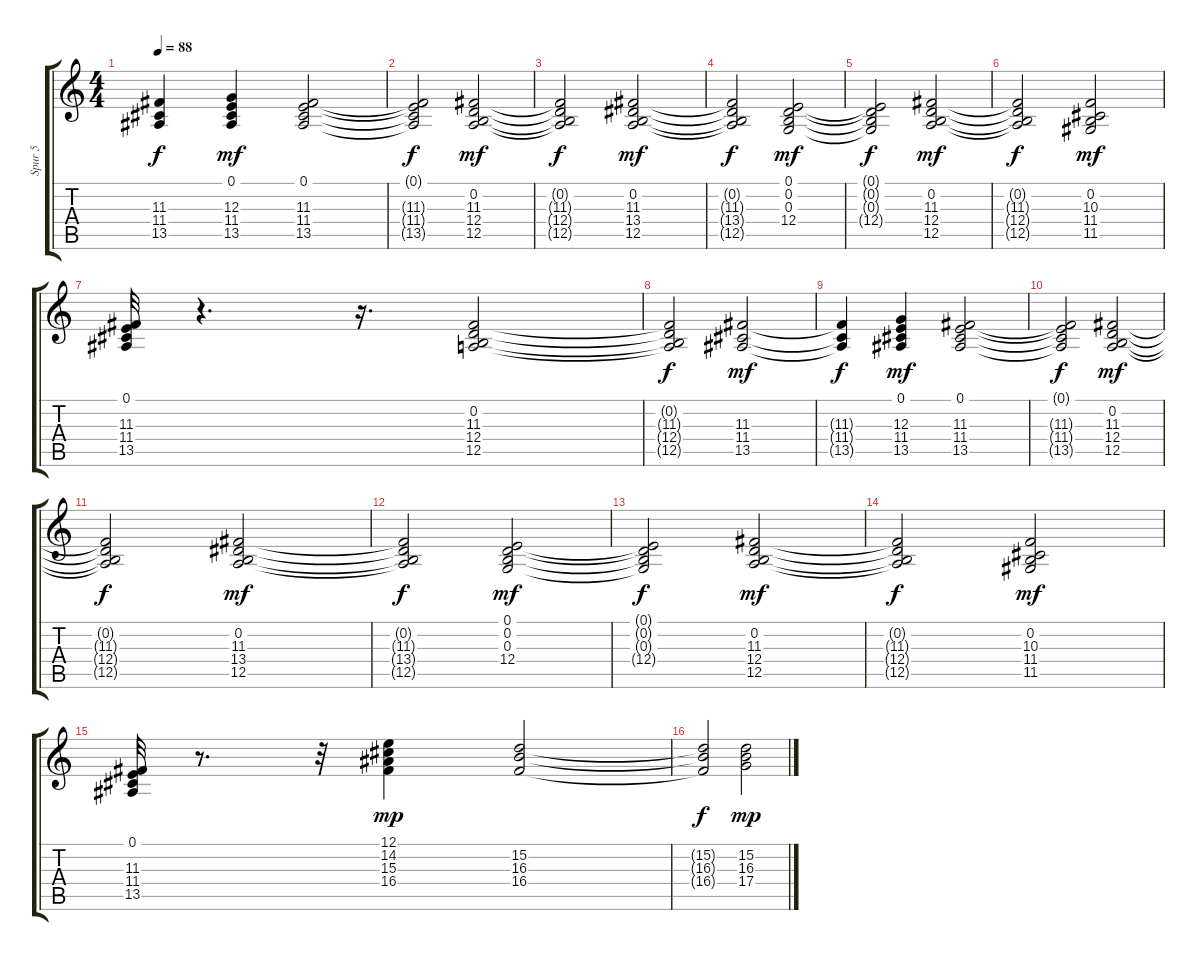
\track ("Spur 5" "Spur 5") {instrument stringensemble1}
\staff {score tabs}
\tuning (E4 B3 G3 D3 A2 E2) {hide}
\ts (4 4)
\tempo 88
\clef g2
\ks c
(11.3{t} 11.4{t} 13.5{t}).4{dy f} (0.1 12.3 11.4 13.5).4{dy mf} (0.1 11.3 11.4 13.5).2 |
(0.1{t} 11.3{t} 11.4{t} 13.5{t}).2{dy f} (0.2 11.3 12.4 12.5).2{dy mf} |
(0.2{t} 11.3{t} 12.4{t} 12.5{t}).2{dy f} (0.2 11.3 13.4 12.5).2{dy mf} |
(0.2{t} 11.3{t} 13.4{t} 12.5{t}).2{dy f} (0.1 0.2 0.3 12.4).2{dy mf} |
(0.1{t} 0.2{t} 0.3{t} 12.4{t}).2{dy f} (0.2 11.3 12.4 12.5).2{dy mf} |
(0.2{t} 11.3{t} 12.4{t} 12.5{t}).2{dy f} (0.2 10.3 11.4 11.5).2{dy mf} |
(0.1 11.3 11.4 13.5).32 r.4{d} r.16{d} (0.2 11.3 12.4 12.5).2 |
(0.2{t} 11.3{t} 12.4{t} 12.5{t}).2{dy f} (11.3 11.4 13.5).2{dy mf} |
(11.3{t} 11.4{t} 13.5{t}).4{dy f} (0.1 12.3 11.4 13.5).4{dy mf} (0.1 11.3 11.4 13.5).2 |
(0.1{t} 11.3{t} 11.4{t} 13.5{t}).2{dy f} (0.2 11.3 12.4 12.5).2{dy mf} |
(0.2{t} 11.3{t} 12.4{t} 12.5{t}).2{dy f} (0.2 11.3 13.4 12.5).2{dy mf} |
(0.2{t} 11.3{t} 13.4{t} 12.5{t}).2{dy f} (0.1 0.2 0.3 12.4).2{dy mf} |
(0.1{t} 0.2{t} 0.3{t} 12.4{t}).2{dy f} (0.2 11.3 12.4 12.5).2{dy mf} |
(0.2{t} 11.3{t} 12.4{t} 12.5{t}).2{dy f} (0.2 10.3 11.4 11.5).2{dy mf} |
(0.1 11.3 11.4 13.5).32 r.8{d} r.32 (12.1 14.2 15.3 16.4).4{dy mp} (15.2 16.3 16.4).2 |
(15.2{t} 16.3{t} 16.4{t}).2{dy f} (15.2 16.3 17.4).2{dy mp}
